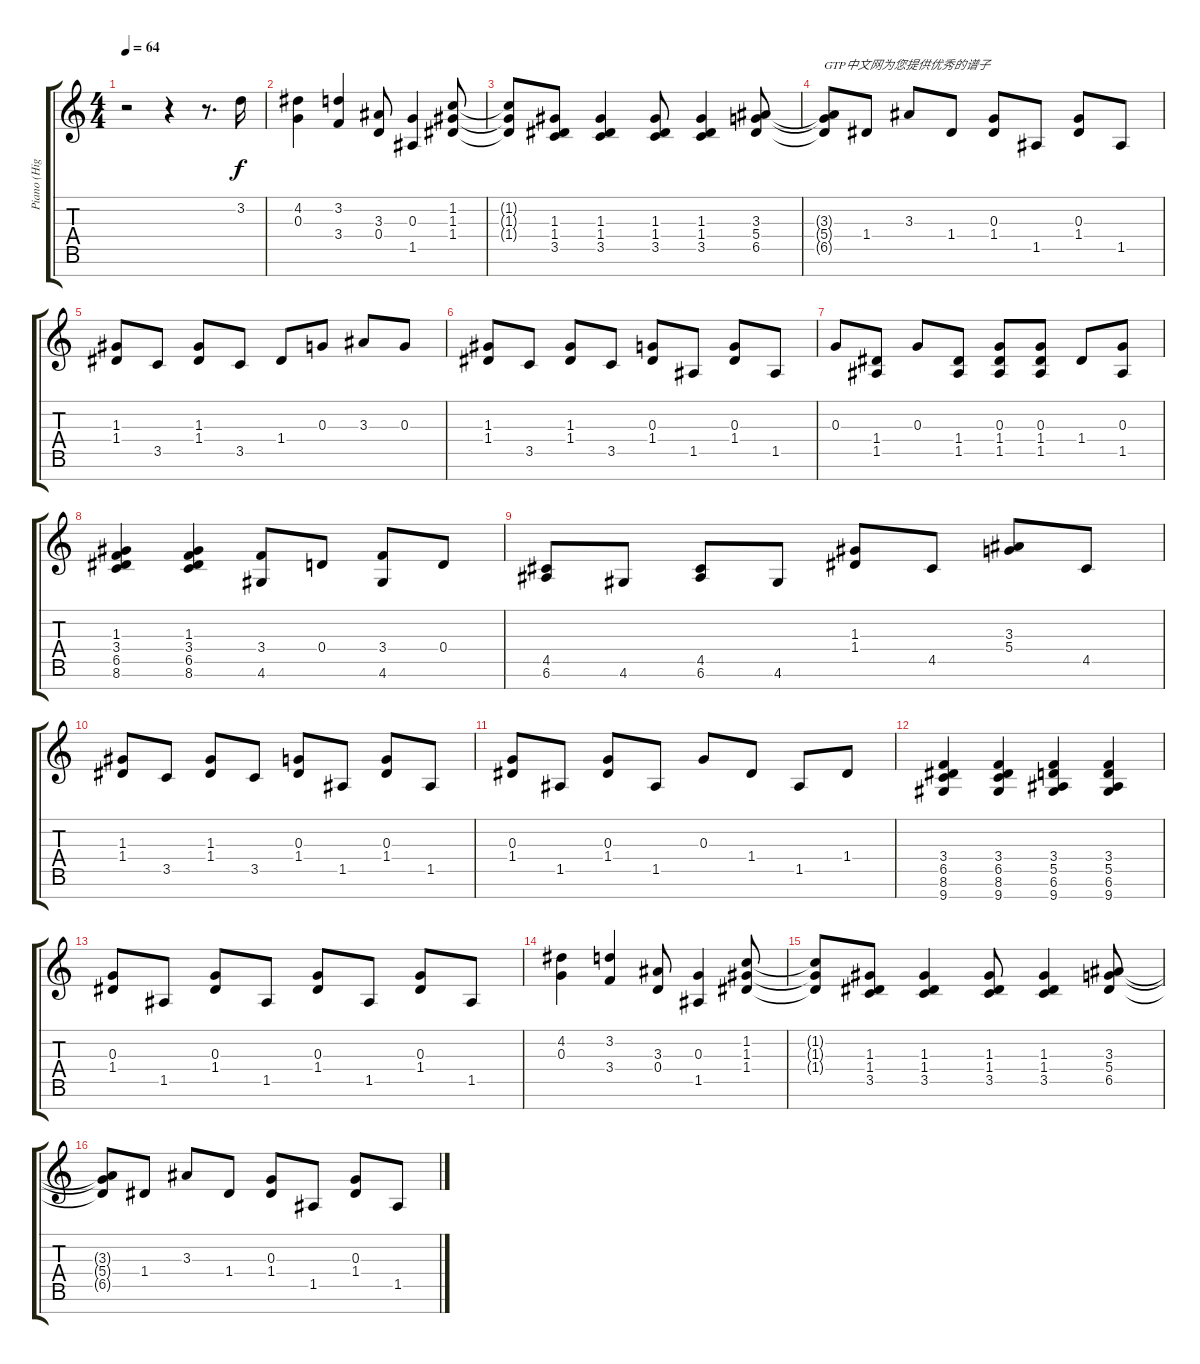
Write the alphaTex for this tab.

\track ("Piano (High)" "Piano (Hig") {instrument acousticgrandpiano}
\staff {score tabs}
\tuning (E5 B4 G4 D4 A3 E3 B2) {hide}
\ts (4 4)
\tempo 64
\clef g2
\ks c
r.2{dy f instrument acousticgrandpiano} r.4 r.8{d} 3.2.16 |
(4.2 0.3).4 (3.2 3.4).4 (3.3 0.4).8 (0.3 1.5).4 (1.2 1.3 1.4).8 |
(1.2{t} 1.3{t} 1.4{t}).8 (1.3 1.4 3.5).8 (1.3 1.4 3.5).4 (1.3 1.4 3.5).8 (1.3 1.4 3.5).4 (3.3 5.4 6.5).8 |
(3.3{t} 5.4{t} 6.5{t}).8{txt "GTP中文网为您提供优秀的谱子"} 1.4.8 3.3.8 1.4.8 (0.3 1.4).8 1.5.8 (0.3 1.4).8 1.5.8 |
(1.3 1.4).8 3.5.8 (1.3 1.4).8 3.5.8 1.4.8 0.3.8 3.3.8 0.3.8 |
(1.3 1.4).8 3.5.8 (1.3 1.4).8 3.5.8 (0.3 1.4).8 1.5.8 (0.3 1.4).8 1.5.8 |
0.3.8 (1.4 1.5).8 0.3.8 (1.4 1.5).8 (0.3 1.4 1.5).8 (0.3 1.4 1.5).8 1.4.8 (0.3 1.5).8 |
(1.3 3.4 6.5 8.6).4 (1.3 3.4 6.5 8.6).4 (3.4 4.6).8 0.4.8 (3.4 4.6).8 0.4.8 |
(4.5 6.6).8 4.6.8 (4.5 6.6).8 4.6.8 (1.3 1.4).8 4.5.8 (3.3 5.4).8 4.5.8 |
(1.3 1.4).8 3.5.8 (1.3 1.4).8 3.5.8 (0.3 1.4).8 1.5.8 (0.3 1.4).8 1.5.8 |
(0.3 1.4).8 1.5.8 (0.3 1.4).8 1.5.8 0.3.8 1.4.8 1.5.8 1.4.8 |
(3.4 6.5 8.6 9.7).4 (3.4 6.5 8.6 9.7).4 (3.4 5.5 6.6 9.7).4 (3.4 5.5 6.6 9.7).4 |
(0.3 1.4).8 1.5.8 (0.3 1.4).8 1.5.8 (0.3 1.4).8 1.5.8 (0.3 1.4).8 1.5.8 |
(4.2 0.3).4 (3.2 3.4).4 (3.3 0.4).8 (0.3 1.5).4 (1.2 1.3 1.4).8 |
(1.2{t} 1.3{t} 1.4{t}).8 (1.3 1.4 3.5).8 (1.3 1.4 3.5).4 (1.3 1.4 3.5).8 (1.3 1.4 3.5).4 (3.3 5.4 6.5).8 |
(3.3{t} 5.4{t} 6.5{t}).8 1.4.8 3.3.8 1.4.8 (0.3 1.4).8 1.5.8 (0.3 1.4).8 1.5.8
